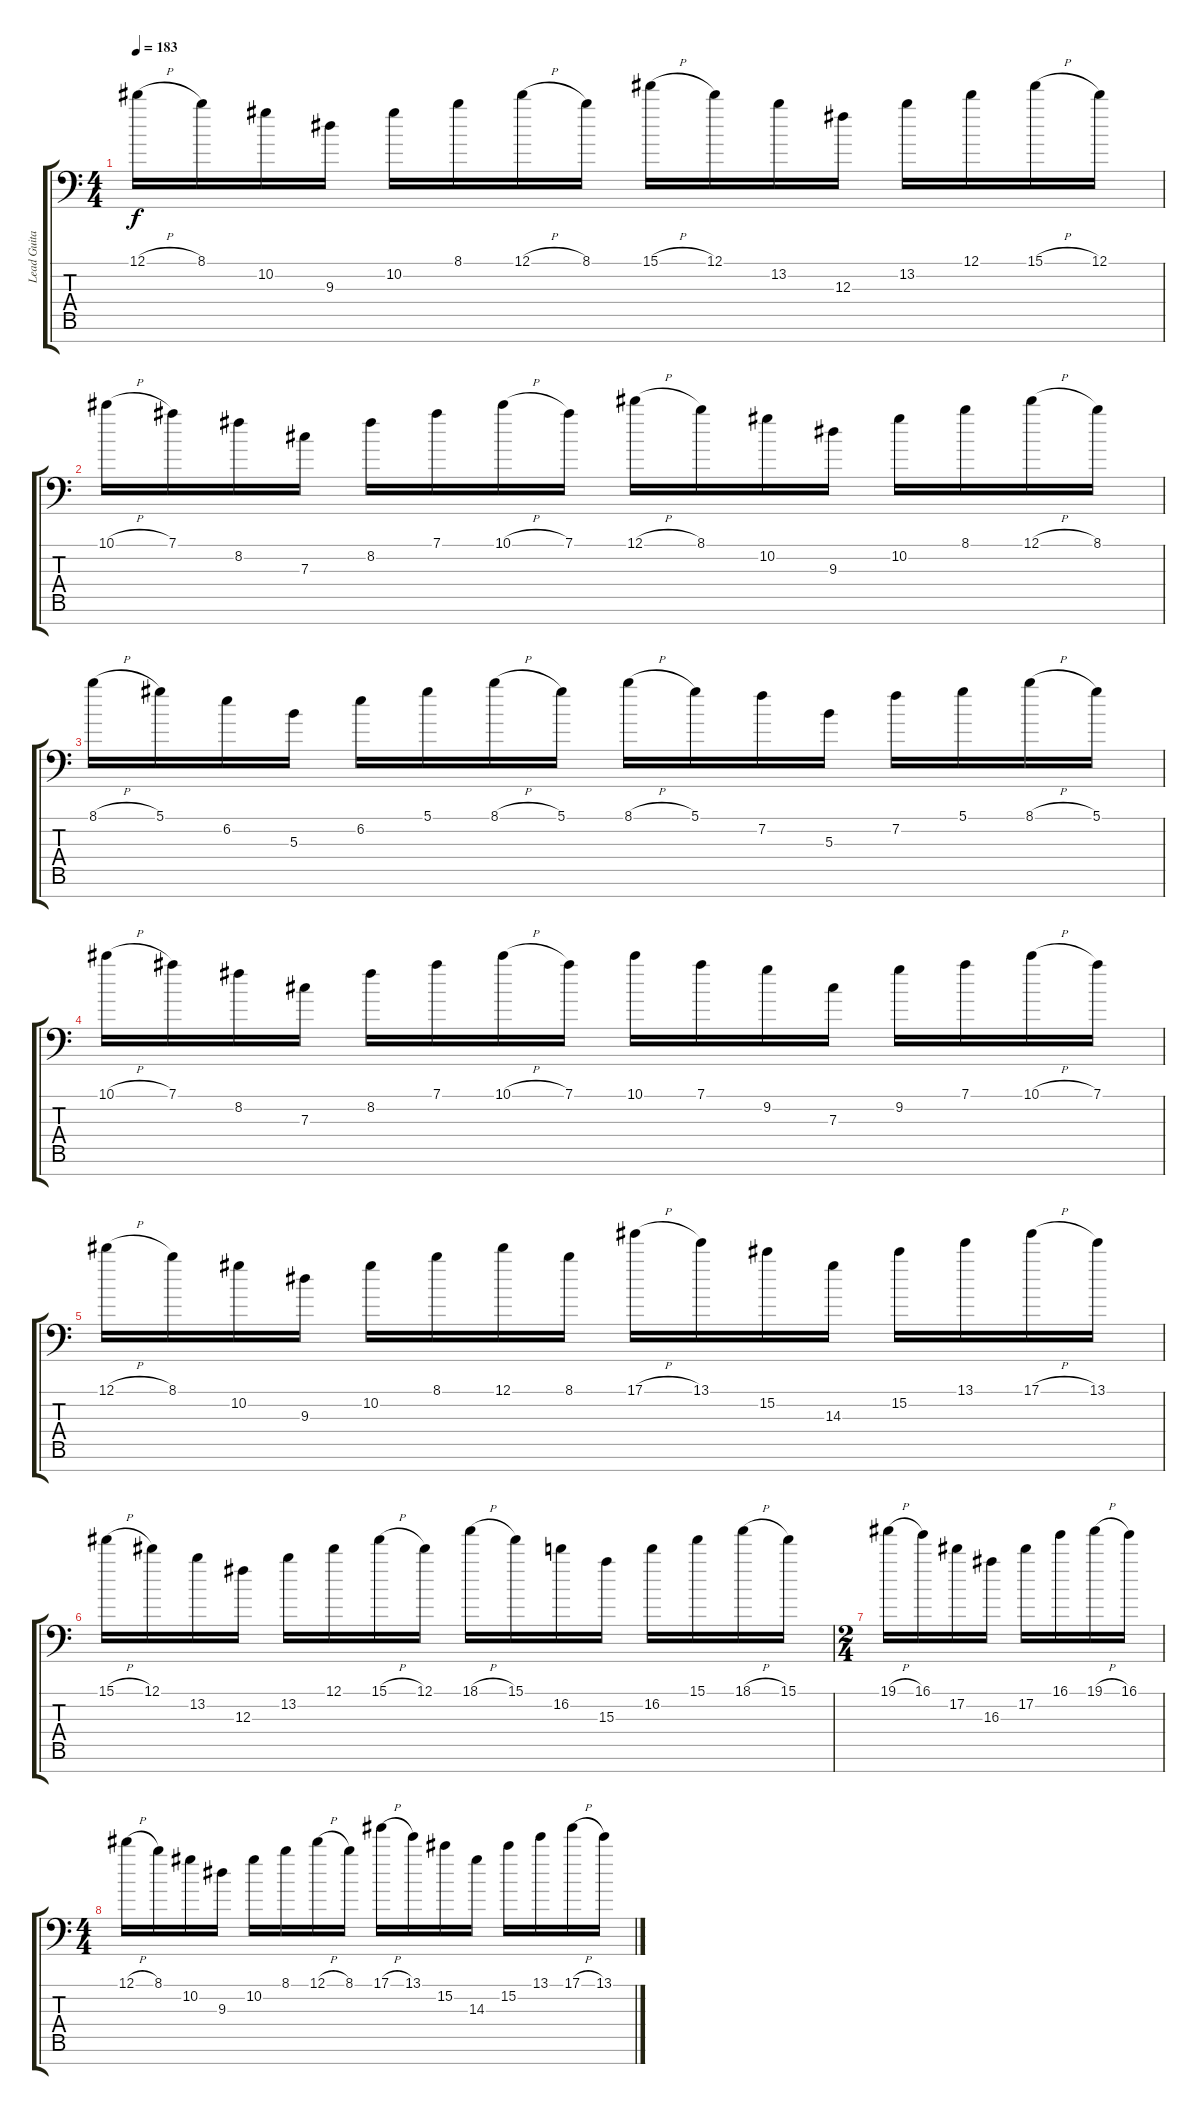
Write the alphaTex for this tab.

\track ("Lead Guitar" "Lead Guita") {instrument distortionguitar}
\staff {score tabs}
\tuning (Eb4 Bb3 Gb3 Db3 Ab2 Eb2 Bb1) {hide}
\ts (4 4)
\tempo 183
\clef f4
\ks c
12.1{h}.16{dy f} 8.1.16 10.2.16 9.3.16 10.2.16 8.1.16 12.1{h}.16 8.1.16 15.1{h}.16 12.1.16 13.2.16 12.3.16 13.2.16 12.1.16 15.1{h}.16 12.1.16 |
10.1{h}.16 7.1.16 8.2.16 7.3.16 8.2.16 7.1.16 10.1{h}.16 7.1.16 12.1{h}.16 8.1.16 10.2.16 9.3.16 10.2.16 8.1.16 12.1{h}.16 8.1.16 |
8.1{h}.16 5.1.16 6.2.16 5.3.16 6.2.16 5.1.16 8.1{h}.16 5.1.16 8.1{h}.16 5.1.16 7.2.16 5.3.16 7.2.16 5.1.16 8.1{h}.16 5.1.16 |
10.1{h}.16 7.1.16 8.2.16 7.3.16 8.2.16 7.1.16 10.1{h}.16 7.1.16 10.1.16 7.1.16 9.2.16 7.3.16 9.2.16 7.1.16 10.1{h}.16 7.1.16 |
12.1{h}.16 8.1.16 10.2.16 9.3.16 10.2.16 8.1.16 12.1.16 8.1.16 17.1{h}.16 13.1.16 15.2.16 14.3.16 15.2.16 13.1.16 17.1{h}.16 13.1.16 |
15.1{h}.16 12.1.16 13.2.16 12.3.16 13.2.16 12.1.16 15.1{h}.16 12.1.16 18.1{h}.16 15.1.16 16.2.16 15.3.16 16.2.16 15.1.16 18.1{h}.16 15.1.16 |
\ts (2 4)
19.1{h}.16 16.1.16 17.2.16 16.3.16 17.2.16 16.1.16 19.1{h}.16 16.1.16 |
\ts (4 4)
12.1{h}.16 8.1.16 10.2.16 9.3.16 10.2.16 8.1.16 12.1{h}.16 8.1.16 17.1{h}.16 13.1.16 15.2.16 14.3.16 15.2.16 13.1.16 17.1{h}.16 13.1.16
